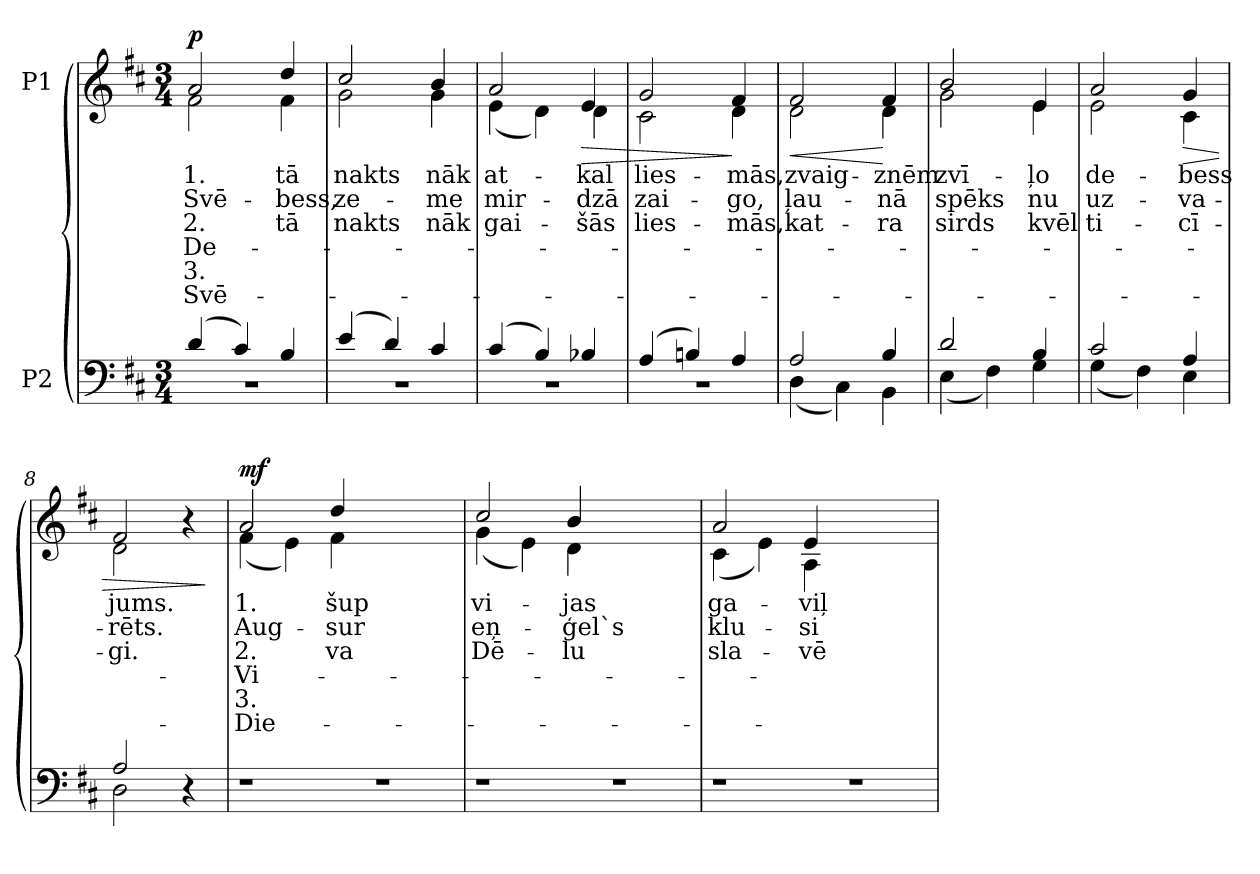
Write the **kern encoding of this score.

**kern	**kern	**text	**text	**text	**text	**text	**text	**dynam
*part2	*part1	*part1	*part1	*part1	*part1	*part1	*part1	*part1
*staff2	*staff1	*staff1	*staff1	*staff1	*staff1	*staff1	*staff1	*staff1
*I"P2	*I"P1	*	*	*	*	*	*	*
!!LO:PB:g=z
*clefF4	*clefG2	*	*	*	*	*	*	*
*k[f#c#]	*k[f#c#]	*	*	*	*	*	*	*
*D:	*D:	*	*	*	*	*	*	*
*M3/4	*M3/4	*	*	*	*	*	*	*
=1	=1	=1	=1	=1	=1	=1	=1	=1
*^	*	*	*	*	*	*	*	*
!	!LO:N:vis=1	!	!	!	!	!	!	!	!
!	!	!LO:TX:a:B:t=Tranquillo	!	!	!	!	!	!	!
!	!	!	!LO:LY:b:color=#000000	!LO:LY:b:color=#000000	!LO:LY:b:color=#000000	!LO:LY:b:color=#000000	!LO:LY:b:color=#000000	!LO:LY:b:color=#000000	!
*	*	*^	*	*	*	*	*	*	*
(4di/	2.r	2ai/	2f#i\	1.	Svē-	2.	De-	3.	Svē-	p
4c#i/)	.	.	.	.	.	.	.	.	.	.
!	!	!	!	!LO:LY:b:color=#000000	!LO:LY:b:color=#000000	!LO:LY:b:color=#000000	!	!	!	!
4Bi/	.	4ddi/	4f#i\	-tā	-bess,	-tā	.	.	.	.
=2	=2	=2	=2	=2	=2	=2	=2	=2	=2	=2
!	!LO:N:vis=1	!	!	!	!	!	!	!	!	!
!	!	!	!	!LO:LY:b:color=#000000	!LO:LY:b:color=#000000	!LO:LY:b:color=#000000	!	!	!	!
(4ei/	2.r	2cc#i/	2gi\	nakts	ze-	nakts	.	.	.	.
4di/)	.	.	.	.	.	.	.	.	.	.
!	!	!	!	!LO:LY:b:color=#000000	!LO:LY:b:color=#000000	!LO:LY:b:color=#000000	!	!	!	!
4c#i/	.	4bi/	4gi\	nāk	-me	nāk	.	.	.	.
=3	=3	=3	=3	=3	=3	=3	=3	=3	=3	=3
!	!LO:N:vis=1	!	!	!	!	!	!	!	!	!
!	!	!	!	!LO:LY:b:color=#000000	!LO:LY:b:color=#000000	!LO:LY:b:color=#000000	!	!	!	!
(4c#i/	2.r	2ai/	(4ei\	at-	mir-	gai-	.	.	.	.
4Bi/)	.	.	4di\)	.	.	.	.	.	.	.
!	!	!	!	!LO:LY:b:color=#000000	!LO:LY:b:color=#000000	!LO:LY:b:color=#000000	!	!	!	!LO:HP:b
4B-Xi/	.	4ei/	4di\	-kal	-dzā	-šās	.	.	.	>
=4	=4	=4	=4	=4	=4	=4	=4	=4	=4	=4
!	!LO:N:vis=1	!	!	!	!	!	!	!	!	!
!	!	!	!	!LO:LY:b:color=#000000	!LO:LY:b:color=#000000	!LO:LY:b:color=#000000	!	!	!	!
(4Ai/	2.r	2gi/	2c#i\	lies-	zai-	lies-	.	.	.	.
4Bni/)	.	.	.	.	.	.	.	.	.	.
!	!	!	!	!LO:LY:b:color=#000000	!LO:LY:b:color=#000000	!LO:LY:b:color=#000000	!	!	!	!
4Ai/	.	4f#i/	4di\	-mās,	-go,	-mās,	.	.	.	]
=5	=5	=5	=5	=5	=5	=5	=5	=5	=5	=5
!	!	!	!	!LO:LY:b:color=#000000	!LO:LY:b:color=#000000	!LO:LY:b:color=#000000	!	!	!	!LO:HP:b
2Ai/	(4Di\	2f#i/	2di\	zvaig-	ļau-	kat-	.	.	.	<
.	4C#i\)	.	.	.	.	.	.	.	.	.
!	!	!	!	!LO:LY:b:color=#000000	!LO:LY:b:color=#000000	!LO:LY:b:color=#000000	!	!	!	!
4Bi/	4BBi\	4f#i/	4di\	-znēm	-nā	-ra	.	.	.	[
=6	=6	=6	=6	=6	=6	=6	=6	=6	=6	=6
!	!	!	!	!LO:LY:b:color=#000000	!LO:LY:b:color=#000000	!LO:LY:b:color=#000000	!	!	!	!
2di/	(4Ei\	2bi/	2gi\	zvī-	spēks	sirds	.	.	.	.
.	4F#i\)	.	.	.	.	.	.	.	.	.
!	!	!	!	!LO:LY:b:color=#000000	!LO:LY:b:color=#000000	!LO:LY:b:color=#000000	!	!	!	!
4Bi/	4Gi\	4ei/	4ei\	-ļo	nu	kvēl	.	.	.	.
=7	=7	=7	=7	=7	=7	=7	=7	=7	=7	=7
!	!	!	!	!LO:LY:b:color=#000000	!LO:LY:b:color=#000000	!LO:LY:b:color=#000000	!	!	!	!
2c#i/	(4Gi\	2ai/	2ei\	de-	uz-	ti-	.	.	.	.
.	4F#i\)	.	.	.	.	.	.	.	.	.
!	!	!	!	!LO:LY:b:color=#000000	!LO:LY:b:color=#000000	!LO:LY:b:color=#000000	!	!	!	!LO:HP:b
4Ai/	4Ei\	4gi/	4c#i\	-bess	-va-	-cī-	.	.	.	>
=8	=8	=8	=8	=8	=8	=8	=8	=8	=8	=8
!	!	!	!	!LO:LY:b:color=#000000	!LO:LY:b:color=#000000	!LO:LY:b:color=#000000	!	!	!	!
2Ai/	2Di\	2f#i/	2di\	jums.	-rēts.	-gi.	.	.	.	.
4r	4ryy	4r	4ryy	.	.	.	.	.	.	.
*v	*v	*	*	*	*	*	*	*	*	*
*	*v	*v	*	*	*	*	*	*	*
.	.	.	.	.	.	.	.	]
!!LO:LB:g=z
=9	=9	=9	=9	=9	=9	=9	=9	=9
!LO:N:vis=1	!	!	!	!	!	!	!	!
!	!	!LO:LY:b:color=#000000	!LO:LY:b:color=#000000	!LO:LY:b:color=#000000	!LO:LY:b:color=#000000	!LO:LY:b:color=#000000	!LO:LY:b:color=#000000	!
*	*^	*	*	*	*	*	*	*
2.r	2ai/	(4f#i\	1.	Aug-	2.	Vi-	3.	Die-	mf
.	.	4ei\)	.	.	.	.	.	.	.
!	!	!	!LO:LY:b:color=#000000	!LO:LY:b:color=#000000	!LO:LY:b:color=#000000	!	!	!	!
.	4ddi/	4f#i\	-šup	-sur	-va	.	.	.	.
!LO:N:vis=1	!	!	!	!	!	!	!	!	!
2.r	2.ryy	2.ryy	.	.	.	.	.	.	.
=10	=10	=10	=10	=10	=10	=10	=10	=10	=10
!LO:N:vis=1	!	!	!	!	!	!	!	!	!
!	!	!	!LO:LY:b:color=#000000	!LO:LY:b:color=#000000	!LO:LY:b:color=#000000	!	!	!	!
2.r	2cc#i/	(4gi\	vi-	eņ-	Dē-	.	.	.	.
.	.	4ei\)	.	.	.	.	.	.	.
!	!	!	!LO:LY:b:color=#000000	!LO:LY:b:color=#000000	!LO:LY:b:color=#000000	!	!	!	!
.	4bi/	4di\	-jas	-ģel`s	-lu	.	.	.	.
!LO:N:vis=1	!	!	!	!	!	!	!	!	!
2.r	2.ryy	2.ryy	.	.	.	.	.	.	.
=11	=11	=11	=11	=11	=11	=11	=11	=11	=11
!LO:N:vis=1	!	!	!	!	!	!	!	!	!
!	!	!	!LO:LY:b:color=#000000	!LO:LY:b:color=#000000	!LO:LY:b:color=#000000	!	!	!	!
2.r	2ai/	(4c#i\	ga-	klu-	sla-	.	.	.	.
.	.	4ei\)	.	.	.	.	.	.	.
!	!	!	!LO:LY:b:color=#000000	!LO:LY:b:color=#000000	!LO:LY:b:color=#000000	!	!	!	!
.	4ei/	4Ai\	-viļ-	-si	-vē	.	.	.	.
!LO:N:vis=1	!	!	!	!	!	!	!	!	!
2.r	2.ryy	2.ryy	.	.	.	.	.	.	.
*	*v	*v	*	*	*	*	*	*	*
=	=	=	=	=	=	=	=	=
*-	*-	*-	*-	*-	*-	*-	*-	*-
